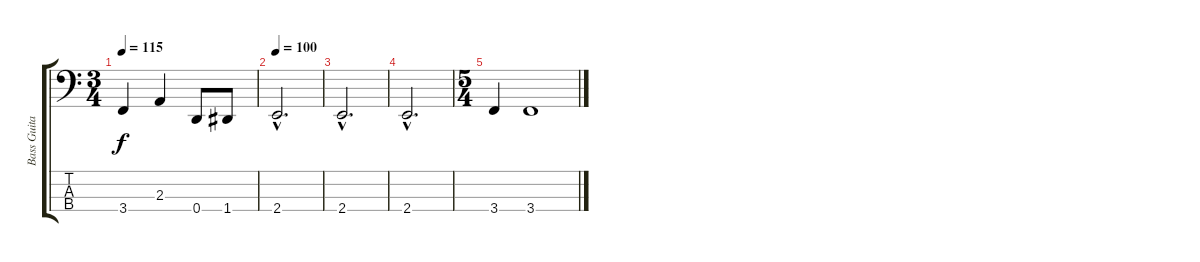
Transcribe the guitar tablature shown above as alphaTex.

\track ("Bass Guitar" "Bass Guita") {instrument electricbasspick}
\staff {score tabs}
\tuning (F2 C2 G1 D1) {hide}
\ts (3 4)
\tempo 115
\clef f4
\ks c
3.4.4{dy f} 2.3.4 0.4.8 1.4.8 |
\tempo 100
2.4{hac}.2{d} |
2.4{hac}.2{d} |
2.4{hac}.2{d} |
\ts (5 4)
3.4.4 3.4.1
